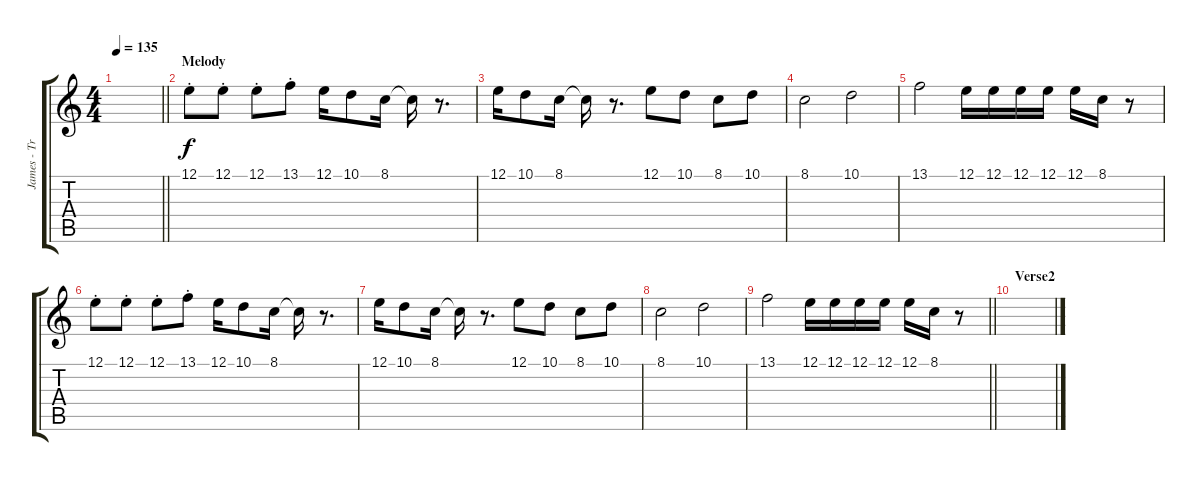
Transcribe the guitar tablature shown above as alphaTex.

\track ("James - Trumpet" "James - Tr") {instrument trumpet}
\staff {score tabs}
\tuning (E4 B3 G3 D3 A2 E2) {hide}
\ts (4 4)
\tempo 135
\clef g2
\barLineRight lightlight
\ks c
|
\section ("" "Melody")
12.1{st}.8 12.1{st}.8 12.1{st}.8 13.1{st}.8 12.1.16 10.1.8 8.1.16 8.1{t}.16 r.8{d} |
12.1.16 10.1.8 8.1.16 8.1{t}.16 r.8{d} 12.1.8 10.1.8 8.1.8 10.1.8 |
8.1.2 10.1.2 |
13.1.2 12.1.16 12.1.16 12.1.16 12.1.16 12.1.16 8.1.16 r.8 |
12.1{st}.8 12.1{st}.8 12.1{st}.8 13.1{st}.8 12.1.16 10.1.8 8.1.16 8.1{t}.16 r.8{d} |
12.1.16 10.1.8 8.1.16 8.1{t}.16 r.8{d} 12.1.8 10.1.8 8.1.8 10.1.8 |
8.1.2 10.1.2 |
\barLineRight lightlight
13.1.2 12.1.16 12.1.16 12.1.16 12.1.16 12.1.16 8.1.16 r.8 |
\section ("" "Verse2")
